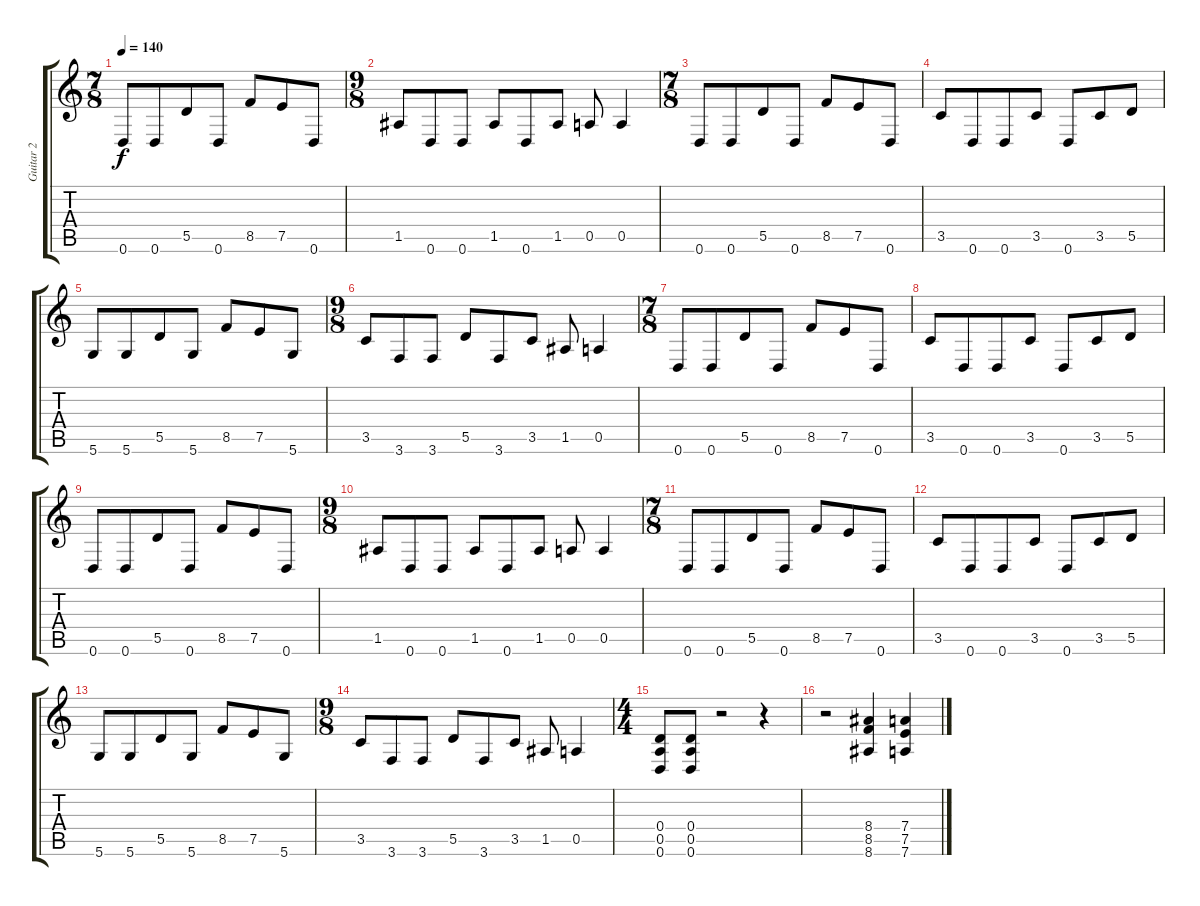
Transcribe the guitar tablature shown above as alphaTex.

\track ("Guitar 2" "Guitar 2") {instrument electricguitarclean}
\staff {score tabs}
\tuning (E4 B3 G3 D3 A2 D2) {hide}
\ts (7 8)
\tempo 140
\clef g2
\ks c
0.6.8{dy f} 0.6.8 5.5.8 0.6.8 8.5.8 7.5.8 0.6.8 |
\ts (9 8)
1.5.8 0.6.8 0.6.8 1.5.8 0.6.8 1.5.8 0.5.8 0.5.4 |
\ts (7 8)
0.6.8 0.6.8 5.5.8 0.6.8 8.5.8 7.5.8 0.6.8 |
3.5.8 0.6.8 0.6.8 3.5.8 0.6.8 3.5.8 5.5.8 |
5.6.8 5.6.8 5.5.8 5.6.8 8.5.8 7.5.8 5.6.8 |
\ts (9 8)
3.5.8 3.6.8 3.6.8 5.5.8 3.6.8 3.5.8 1.5.8 0.5.4 |
\ts (7 8)
0.6.8 0.6.8 5.5.8 0.6.8 8.5.8 7.5.8 0.6.8 |
3.5.8 0.6.8 0.6.8 3.5.8 0.6.8 3.5.8 5.5.8 |
0.6.8 0.6.8 5.5.8 0.6.8 8.5.8 7.5.8 0.6.8 |
\ts (9 8)
1.5.8 0.6.8 0.6.8 1.5.8 0.6.8 1.5.8 0.5.8 0.5.4 |
\ts (7 8)
0.6.8 0.6.8 5.5.8 0.6.8 8.5.8 7.5.8 0.6.8 |
3.5.8 0.6.8 0.6.8 3.5.8 0.6.8 3.5.8 5.5.8 |
5.6.8 5.6.8 5.5.8 5.6.8 8.5.8 7.5.8 5.6.8 |
\ts (9 8)
3.5.8 3.6.8 3.6.8 5.5.8 3.6.8 3.5.8 1.5.8 0.5.4 |
\ts (4 4)
(0.4 0.5 0.6).8 (0.4 0.5 0.6).8 r.2 r.4 |
r.2 (8.4 8.5 8.6).4 (7.4 7.5 7.6).4
